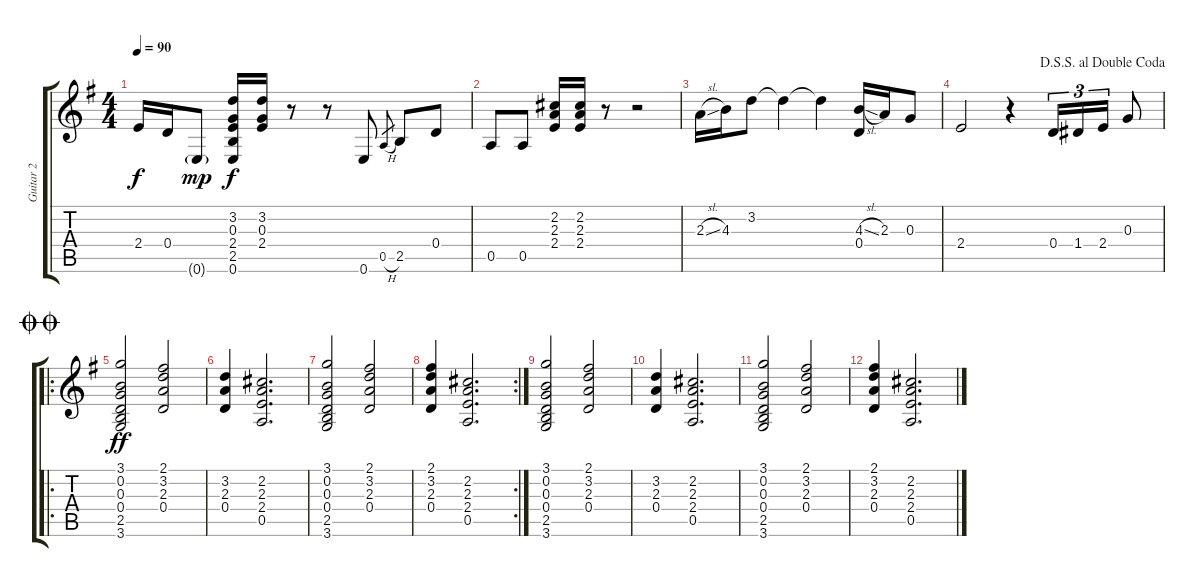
\track ("Guitar 2" "Guitar 2") {instrument overdrivenguitar}
\staff {score tabs}
\tuning (E4 B3 G3 D3 A2 E2) {hide}
\ts (4 4)
\tempo 90
\clef g2
\ks g
2.4.16{dy f} 0.4.16 0.6{g}.8{dy mp} (3.2 0.3 2.4 2.5 0.6).16{dy f} (3.2 0.3 2.4).16 r.8 r.8 0.6.8 0.5{h}.8{gr} 2.5.8 0.4.8 |
0.5.8 0.5.8 (2.2 2.3 2.4).16 (2.2 2.3 2.4).16 r.8 r.2 |
2.3{sl}.16 4.3.16 3.2.8 3.2{t}.4 3.2{t}.4 (4.3{sl} 0.4).16 2.3.16 0.3.8 |
\jump dalsegnosegnoaldoublecoda
2.4.2 r.4 0.4.16{tu (3 2)} 1.4.16{tu (3 2)} 2.4.16{tu (3 2)} 0.3.8 |
\ro
\jump doublecoda
(3.1 0.2 0.3 0.4 2.5 3.6).2{dy ff} (2.1 3.2 2.3 0.4).2 |
(3.2 2.3 0.4).4 (2.2 2.3 2.4 0.5).2{d} |
(3.1 0.2 0.3 0.4 2.5 3.6).2 (2.1 3.2 2.3 0.4).2 |
\rc 2
(2.1 3.2 2.3 0.4).4 (2.2 2.3 2.4 0.5).2{d} |
(3.1 0.2 0.3 0.4 2.5 3.6).2 (2.1 3.2 2.3 0.4).2 |
(3.2 2.3 0.4).4 (2.2 2.3 2.4 0.5).2{d} |
(3.1 0.2 0.3 0.4 2.5 3.6).2 (2.1 3.2 2.3 0.4).2 |
(2.1 3.2 2.3 0.4).4 (2.2 2.3 2.4 0.5).2{d}
